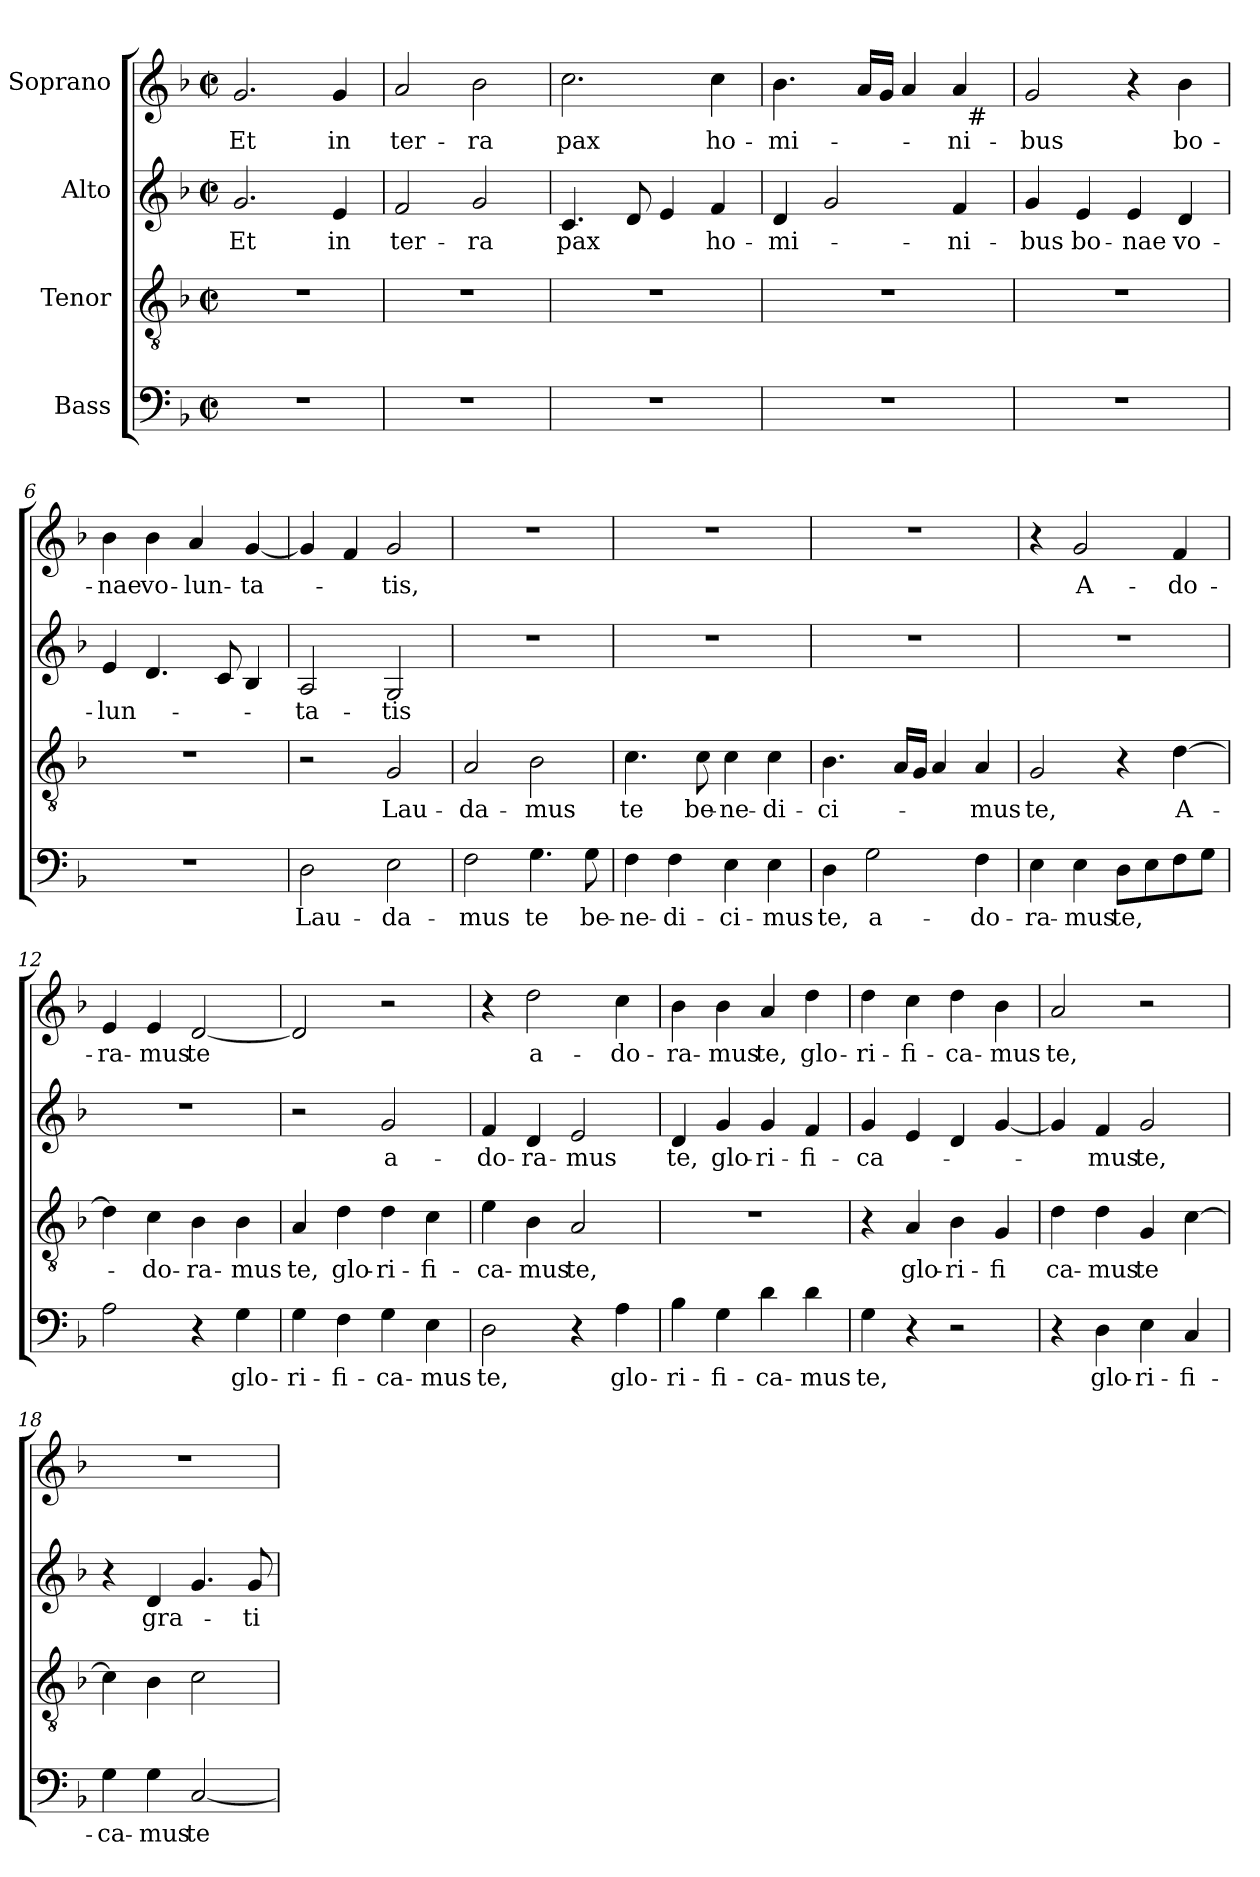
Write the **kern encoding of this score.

**kern	**text	**kern	**text	**kern	**text	**kern	**text
*part4	*part4	*part3	*part3	*part2	*part2	*part1	*part1
*staff4	*staff4	*staff3	*staff3	*staff2	*staff2	*staff1	*staff1
*I"Bass	*	*I"Tenor	*	*I"Alto	*	*I"Soprano	*
*clefF4	*	*clefGv2	*	*clefG2	*	*clefG2	*
*k[b-]	*	*k[b-]	*	*k[b-]	*	*k[b-]	*
*F:	*	*F:	*	*F:	*	*F:	*
*M2/2	*	*M2/2	*	*M2/2	*	*M2/2	*
*met(c|)	*	*met(c|)	*	*met(c|)	*	*met(c|)	*
=1	=1	=1	=1	=1	=1	=1	=1
1r	.	1r	.	2.g/	Et	2.g/	Et
.	.	.	.	4e/	in	4g/	in
=2	=2	=2	=2	=2	=2	=2	=2
1r	.	1r	.	2f/	ter-	2a/	ter-
.	.	.	.	2g/	-ra	2b-\	-ra
=3	=3	=3	=3	=3	=3	=3	=3
1r	.	1r	.	4.c/	pax	2.cc\	pax
.	.	.	.	8d/	.	.	.
.	.	.	.	4e/	.	.	.
.	.	.	.	4f/	ho-	4cc\	ho-
=4	=4	=4	=4	=4	=4	=4	=4
*	*	*	*	*	*	*^	*
1r	.	1r	.	4d/	-mi-	4.b-\	2ryy	-mi-
.	.	.	.	2g/	.	.	.	.
.	.	.	.	.	.	16a/LL	.	.
.	.	.	.	.	.	16g/JJ	.	.
.	.	.	.	.	.	4a/	4ryy	.
.	.	.	.	4f/	-ni-	4a/	32ryy	-ni-
!	!	!	!	!	!	!	!LO:TX:b:t=#	!
.	.	.	.	.	.	.	8..ryy	.
*	*	*	*	*	*	*v	*v	*
=5	=5	=5	=5	=5	=5	=5	=5
1r	.	1r	.	4g/	-bus	2g/	-bus
.	.	.	.	4e/	bo-	.	.
.	.	.	.	4e/	-nae	4r	.
.	.	.	.	4d/	vo-	4b-\	bo-
=6	=6	=6	=6	=6	=6	=6	=6
1r	.	1r	.	4e/	-lun-	4b-\	-nae
.	.	.	.	4.d/	.	4b-\	vo-
.	.	.	.	.	.	4a/	-lun-
.	.	.	.	8c/	.	.	.
.	.	.	.	4B-/	.	[4g/	-ta-
!!LO:LB:g=z
=7	=7	=7	=7	=7	=7	=7	=7
2D\	Lau-	2r	.	2A/	-ta-	4g/]	.
.	.	.	.	.	.	4f/	.
2E\	-da-	2G/	Lau-	2G/	-tis	2g/	-tis,
=8	=8	=8	=8	=8	=8	=8	=8
2F\	-mus	2A/	-da-	1r	.	1r	.
4.G\	te	2B-\	-mus	.	.	.	.
8G\	be-	.	.	.	.	.	.
=9	=9	=9	=9	=9	=9	=9	=9
4F\	-ne-	4.c\	te	1r	.	1r	.
4F\	-di-	.	.	.	.	.	.
.	.	8c\	be-	.	.	.	.
4E\	-ci-	4c\	-ne-	.	.	.	.
4E\	-mus	4c\	-di-	.	.	.	.
=10	=10	=10	=10	=10	=10	=10	=10
4D\	te,	4.B-\	-ci-	1r	.	1r	.
2G\	a-	.	.	.	.	.	.
.	.	16A/LL	.	.	.	.	.
.	.	16G/JJ	.	.	.	.	.
.	.	4A/	.	.	.	.	.
4F\	-do-	4A/	-mus	.	.	.	.
=11	=11	=11	=11	=11	=11	=11	=11
4E\	-ra-	2G/	te,	1r	.	4r	.
4E\	-mus	.	.	.	.	2g/	A-
8D\L	te,	4r	.	.	.	.	.
8E\	.	.	.	.	.	.	.
8F\	.	[4d\	A-	.	.	4f/	-do-
8G\J	.	.	.	.	.	.	.
=12	=12	=12	=12	=12	=12	=12	=12
2A\	.	4d\]	.	1r	.	4e/	-ra-
.	.	4c\	-do-	.	.	4e/	-mus
4r	.	4B-\	-ra-	.	.	[2d/	te
4G\	glo-	4B-\	-mus	.	.	.	.
!!LO:LB:g=z
=13	=13	=13	=13	=13	=13	=13	=13
4G\	-ri-	4A/	te,	2r	.	2d/]	.
4F\	-fi-	4d\	glo-	.	.	.	.
4G\	-ca-	4d\	-ri-	2g/	a-	2r	.
4E\	-mus	4c\	-fi-	.	.	.	.
=14	=14	=14	=14	=14	=14	=14	=14
2D\	te,	4e\	-ca-	4f/	-do-	4r	.
.	.	4B-\	-mus	4d/	-ra-	2dd\	a-
4r	.	2A/	te,	2e/	-mus	.	.
4A\	glo-	.	.	.	.	4cc\	-do-
=15	=15	=15	=15	=15	=15	=15	=15
4B-\	-ri-	1r	.	4d/	te,	4b-\	-ra-
4G\	-fi-	.	.	4g/	glo-	4b-\	-mus
4d\	-ca-	.	.	4g/	-ri-	4a/	te,
4d\	-mus	.	.	4f/	-fi-	4dd\	glo-
=16	=16	=16	=16	=16	=16	=16	=16
4G\	te,	4r	.	4g/	-ca-	4dd\	-ri-
4r	.	4A/	glo-	4e/	.	4cc\	-fi-
2r	.	4B-\	-ri-	4d/	.	4dd\	-ca-
.	.	4G/	-fi	[4g/	.	4b-\	-mus
=17	=17	=17	=17	=17	=17	=17	=17
4r	.	4d\	ca-	4g/]	.	2a/	te,
4D\	glo-	4d\	-mus	4f/	-mus	.	.
4E\	-ri-	4G/	te	2g/	te,	2r	.
4C/	-fi-	[4c\	.	.	.	.	.
=18	=18	=18	=18	=18	=18	=18	=18
4G\	-ca-	4c\]	.	4r	.	1r	.
4G\	-mus	4B-\	.	4d/	gra-	.	.
[2C/	te	2c\	.	4.g/	.	.	.
.	.	.	.	8g/	-ti-	.	.
=	=	=	=	=	=	=	=
*-	*-	*-	*-	*-	*-	*-	*-
